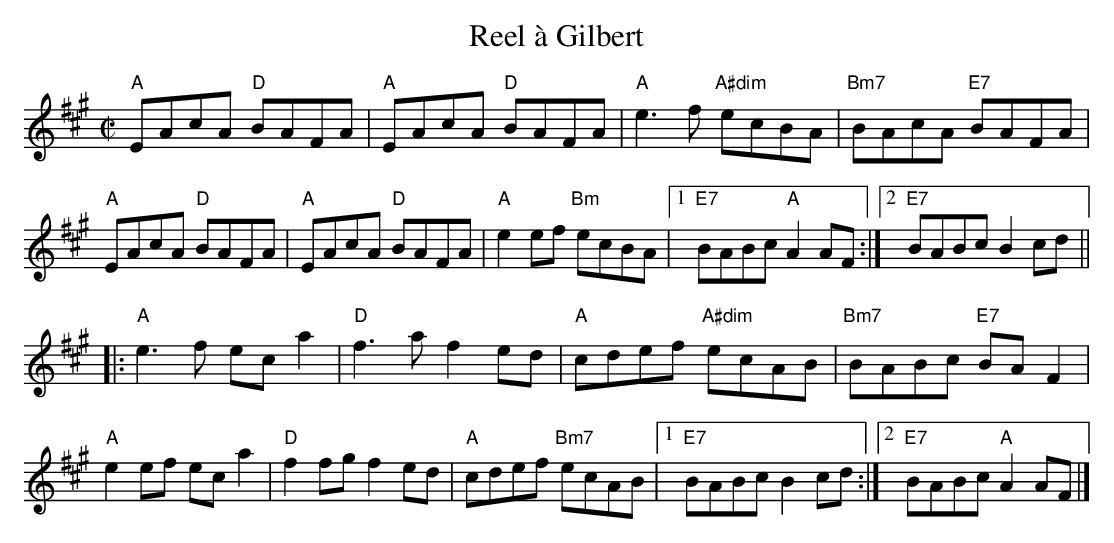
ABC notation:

X:1
T: Reel \`a Gilbert
M: C|
L: 1/8
K:A
"A"EAcA "D"BAFA |"A"EAcA "D"BAFA|"A"e3f "A#dim"ecBA|"Bm7"BAcA "E7"BAFA |
"A"EAcA "D"BAFA |"A"EAcA "D"BAFA|"A"e2ef "Bm" ecBA |1"E7"BABc "A"A2AF:|[2 "E7"BABc B2cd ||
|:"A"e3f eca2|"D"f3a f2ed| "A"cdef "A#dim"ecAB|"Bm7"BABc "E7"BAF2|
"A"e2ef eca2|"D"f2fg f2ed| "A"cdef "Bm7"ecAB|1 "E7"BABc B2cd:|[2 "E7"BABc "A"A2AF|]

$SmallLMargin
$SmallRMargin
